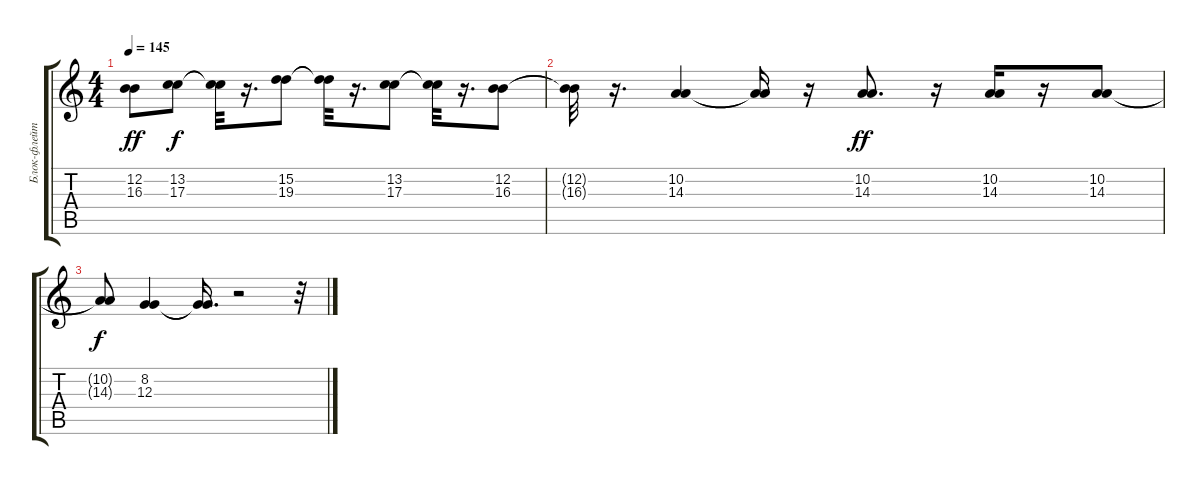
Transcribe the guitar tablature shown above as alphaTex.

\track ("Блок-флейта" "Блок-флейт") {instrument recorder}
\staff {score tabs}
\tuning (E4 B3 G3 D3 A2 E2) {hide}
\ts (4 4)
\tempo 145
\clef g2
\ks c
(12.2 16.3).8{dy ff} (13.2 17.3).8{dy f} (13.2{t} 17.3{t}).32 r.16{d} (15.2 19.3).8 (15.2{t} 19.3{t}).32 r.16{d} (13.2 17.3).8 (13.2{t} 17.3{t}).32 r.16{d} (12.2 16.3).8 |
(12.2{t} 16.3{t}).32 r.16{d} (10.2 14.3).4 (10.2{t} 14.3{t}).16 r.16 (10.2 14.3).8{d dy ff} r.16 (10.2 14.3).16 r.16 (10.2 14.3).8 |
(10.2{t} 14.3{t}).8{dy f} (8.2 12.3).4 (8.2{t} 12.3{t}).16{d} r.2 r.32
